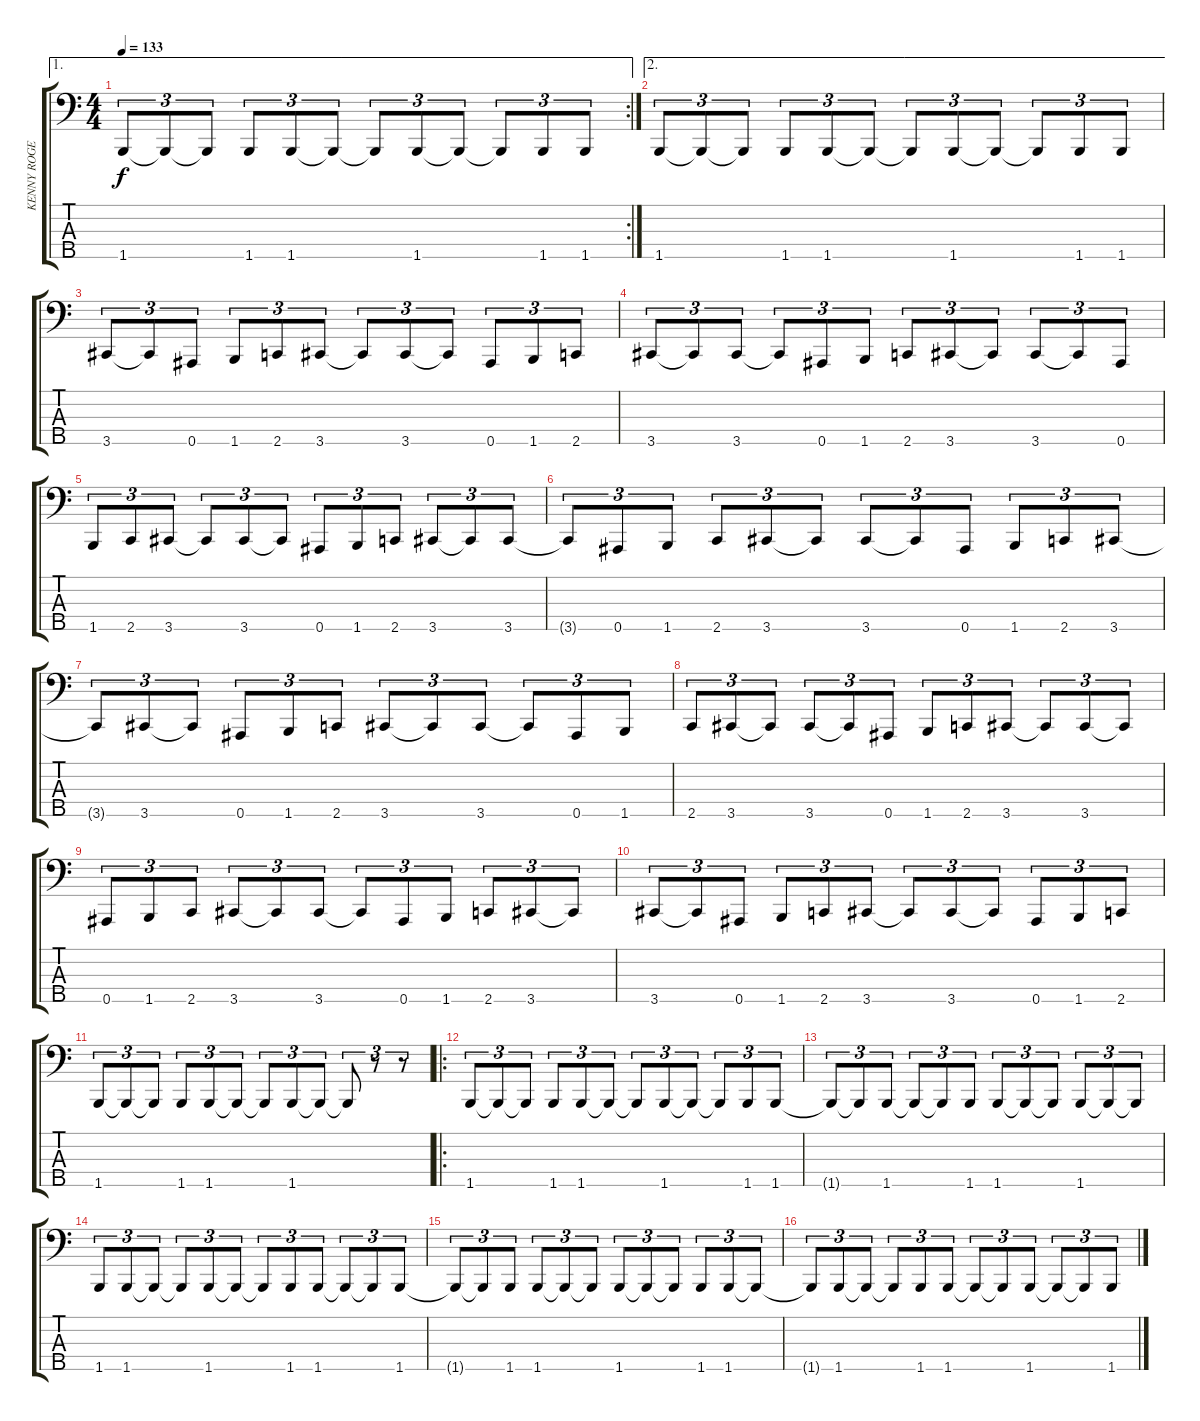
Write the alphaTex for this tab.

\track ("KENNY ROGERS " "KENNY ROGE") {instrument slapbass2}
\staff {score tabs}
\tuning (Gb2 Db2 Ab1 Eb1 Bb0) {hide}
\ae 1
\rc 2
\ts (4 4)
\tempo 133
\clef f4
\ks c
1.5.8{tu (3 2) dy f} 1.5{t}.8{tu (3 2)} 1.5{t}.8{tu (3 2)} 1.5.8{tu (3 2)} 1.5.8{tu (3 2)} 1.5{t}.8{tu (3 2)} 1.5{t}.8{tu (3 2)} 1.5.8{tu (3 2)} 1.5{t}.8{tu (3 2)} 1.5{t}.8{tu (3 2)} 1.5.8{tu (3 2)} 1.5.8{tu (3 2)} |
\ae 2
1.5.8{tu (3 2)} 1.5{t}.8{tu (3 2)} 1.5{t}.8{tu (3 2)} 1.5.8{tu (3 2)} 1.5.8{tu (3 2)} 1.5{t}.8{tu (3 2)} 1.5{t}.8{tu (3 2)} 1.5.8{tu (3 2)} 1.5{t}.8{tu (3 2)} 1.5{t}.8{tu (3 2)} 1.5.8{tu (3 2)} 1.5.8{tu (3 2)} |
3.5.8{tu (3 2)} 3.5{t}.8{tu (3 2)} 0.5.8{tu (3 2)} 1.5.8{tu (3 2)} 2.5.8{tu (3 2)} 3.5.8{tu (3 2)} 3.5{t}.8{tu (3 2)} 3.5.8{tu (3 2)} 3.5{t}.8{tu (3 2)} 0.5.8{tu (3 2)} 1.5.8{tu (3 2)} 2.5.8{tu (3 2)} |
3.5.8{tu (3 2)} 3.5{t}.8{tu (3 2)} 3.5.8{tu (3 2)} 3.5{t}.8{tu (3 2)} 0.5.8{tu (3 2)} 1.5.8{tu (3 2)} 2.5.8{tu (3 2)} 3.5.8{tu (3 2)} 3.5{t}.8{tu (3 2)} 3.5.8{tu (3 2)} 3.5{t}.8{tu (3 2)} 0.5.8{tu (3 2)} |
1.5.8{tu (3 2)} 2.5.8{tu (3 2)} 3.5.8{tu (3 2)} 3.5{t}.8{tu (3 2)} 3.5.8{tu (3 2)} 3.5{t}.8{tu (3 2)} 0.5.8{tu (3 2)} 1.5.8{tu (3 2)} 2.5.8{tu (3 2)} 3.5.8{tu (3 2)} 3.5{t}.8{tu (3 2)} 3.5.8{tu (3 2)} |
3.5{t}.8{tu (3 2)} 0.5.8{tu (3 2)} 1.5.8{tu (3 2)} 2.5.8{tu (3 2)} 3.5.8{tu (3 2)} 3.5{t}.8{tu (3 2)} 3.5.8{tu (3 2)} 3.5{t}.8{tu (3 2)} 0.5.8{tu (3 2)} 1.5.8{tu (3 2)} 2.5.8{tu (3 2)} 3.5.8{tu (3 2)} |
3.5{t}.8{tu (3 2)} 3.5.8{tu (3 2)} 3.5{t}.8{tu (3 2)} 0.5.8{tu (3 2)} 1.5.8{tu (3 2)} 2.5.8{tu (3 2)} 3.5.8{tu (3 2)} 3.5{t}.8{tu (3 2)} 3.5.8{tu (3 2)} 3.5{t}.8{tu (3 2)} 0.5.8{tu (3 2)} 1.5.8{tu (3 2)} |
2.5.8{tu (3 2)} 3.5.8{tu (3 2)} 3.5{t}.8{tu (3 2)} 3.5.8{tu (3 2)} 3.5{t}.8{tu (3 2)} 0.5.8{tu (3 2)} 1.5.8{tu (3 2)} 2.5.8{tu (3 2)} 3.5.8{tu (3 2)} 3.5{t}.8{tu (3 2)} 3.5.8{tu (3 2)} 3.5{t}.8{tu (3 2)} |
0.5.8{tu (3 2)} 1.5.8{tu (3 2)} 2.5.8{tu (3 2)} 3.5.8{tu (3 2)} 3.5{t}.8{tu (3 2)} 3.5.8{tu (3 2)} 3.5{t}.8{tu (3 2)} 0.5.8{tu (3 2)} 1.5.8{tu (3 2)} 2.5.8{tu (3 2)} 3.5.8{tu (3 2)} 3.5{t}.8{tu (3 2)} |
3.5.8{tu (3 2)} 3.5{t}.8{tu (3 2)} 0.5.8{tu (3 2)} 1.5.8{tu (3 2)} 2.5.8{tu (3 2)} 3.5.8{tu (3 2)} 3.5{t}.8{tu (3 2)} 3.5.8{tu (3 2)} 3.5{t}.8{tu (3 2)} 0.5.8{tu (3 2)} 1.5.8{tu (3 2)} 2.5.8{tu (3 2)} |
1.5.8{tu (3 2)} 1.5{t}.8{tu (3 2)} 1.5{t}.8{tu (3 2)} 1.5.8{tu (3 2)} 1.5.8{tu (3 2)} 1.5{t}.8{tu (3 2)} 1.5{t}.8{tu (3 2)} 1.5.8{tu (3 2)} 1.5{t}.8{tu (3 2)} 1.5{t}.8{tu (3 2)} r.8{tu (3 2)} r.8{tu (3 2)} |
\ro
1.5.8{tu (3 2)} 1.5{t}.8{tu (3 2)} 1.5{t}.8{tu (3 2)} 1.5.8{tu (3 2)} 1.5.8{tu (3 2)} 1.5{t}.8{tu (3 2)} 1.5{t}.8{tu (3 2)} 1.5.8{tu (3 2)} 1.5{t}.8{tu (3 2)} 1.5{t}.8{tu (3 2)} 1.5.8{tu (3 2)} 1.5.8{tu (3 2)} |
1.5{t}.8{tu (3 2)} 1.5{t}.8{tu (3 2)} 1.5.8{tu (3 2)} 1.5{t}.8{tu (3 2)} 1.5{t}.8{tu (3 2)} 1.5.8{tu (3 2)} 1.5.8{tu (3 2)} 1.5{t}.8{tu (3 2)} 1.5{t}.8{tu (3 2)} 1.5.8{tu (3 2)} 1.5{t}.8{tu (3 2)} 1.5{t}.8{tu (3 2)} |
1.5.8{tu (3 2)} 1.5.8{tu (3 2)} 1.5{t}.8{tu (3 2)} 1.5{t}.8{tu (3 2)} 1.5.8{tu (3 2)} 1.5{t}.8{tu (3 2)} 1.5{t}.8{tu (3 2)} 1.5.8{tu (3 2)} 1.5.8{tu (3 2)} 1.5{t}.8{tu (3 2)} 1.5{t}.8{tu (3 2)} 1.5.8{tu (3 2)} |
1.5{t}.8{tu (3 2)} 1.5{t}.8{tu (3 2)} 1.5.8{tu (3 2)} 1.5.8{tu (3 2)} 1.5{t}.8{tu (3 2)} 1.5{t}.8{tu (3 2)} 1.5.8{tu (3 2)} 1.5{t}.8{tu (3 2)} 1.5{t}.8{tu (3 2)} 1.5.8{tu (3 2)} 1.5.8{tu (3 2)} 1.5{t}.8{tu (3 2)} |
1.5{t}.8{tu (3 2)} 1.5.8{tu (3 2)} 1.5{t}.8{tu (3 2)} 1.5{t}.8{tu (3 2)} 1.5.8{tu (3 2)} 1.5.8{tu (3 2)} 1.5{t}.8{tu (3 2)} 1.5{t}.8{tu (3 2)} 1.5.8{tu (3 2)} 1.5{t}.8{tu (3 2)} 1.5{t}.8{tu (3 2)} 1.5.8{tu (3 2)}
